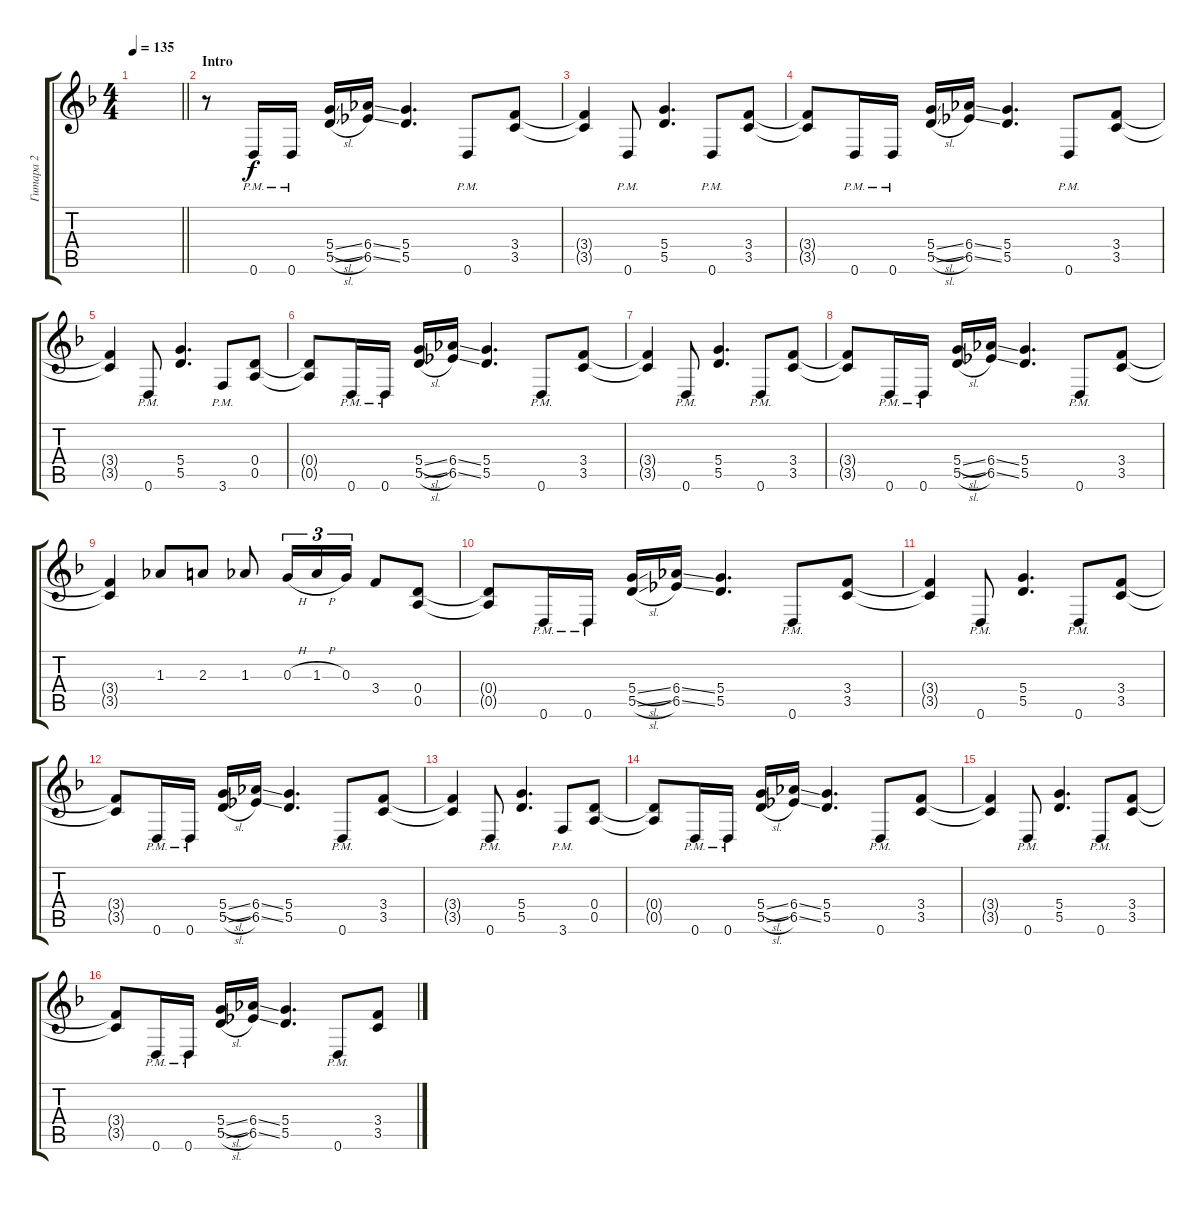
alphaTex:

\track ("Гитара 2" "Гитара 2") {instrument distortionguitar}
\staff {score tabs}
\tuning (E4 B3 G3 D3 A2 D2) {hide}
\ts (4 4)
\tempo 135
\clef g2
\barLineRight lightlight
\ks dminor
|
\section ("" "Intro")
r.8 0.6{pm}.16 0.6{pm}.16 (5.4{sl} 5.5{sl}).16 (6.4{ss} 6.5{ss}).16 (5.4 5.5).4{d} 0.6{pm}.8 (3.4 3.5).8 |
(3.4{t} 3.5{t}).4 0.6{pm}.8 (5.4 5.5).4{d} 0.6{pm}.8 (3.4 3.5).8 |
(3.4{t} 3.5{t}).8 0.6{pm}.16 0.6{pm}.16 (5.4{sl} 5.5{sl}).16 (6.4{ss} 6.5{ss}).16 (5.4 5.5).4{d} 0.6{pm}.8 (3.4 3.5).8 |
(3.4{t} 3.5{t}).4 0.6{pm}.8 (5.4 5.5).4{d} 3.6{pm}.8 (0.4 0.5).8 |
(0.4{t} 0.5{t}).8 0.6{pm}.16 0.6{pm}.16 (5.4{sl} 5.5{sl}).16 (6.4{ss} 6.5{ss}).16 (5.4 5.5).4{d} 0.6{pm}.8 (3.4 3.5).8 |
(3.4{t} 3.5{t}).4 0.6{pm}.8 (5.4 5.5).4{d} 0.6{pm}.8 (3.4 3.5).8 |
(3.4{t} 3.5{t}).8 0.6{pm}.16 0.6{pm}.16 (5.4{sl} 5.5{sl}).16 (6.4{ss} 6.5{ss}).16 (5.4 5.5).4{d} 0.6{pm}.8 (3.4 3.5).8 |
(3.4{t} 3.5{t}).4 1.3.8 2.3.8 1.3.8 0.3{h}.16{tu (3 2)} 1.3{h}.16{tu (3 2)} 0.3.16{tu (3 2)} 3.4.8 (0.4 0.5).8 |
(0.4{t} 0.5{t}).8 0.6{pm}.16 0.6{pm}.16 (5.4{sl} 5.5{sl}).16 (6.4{ss} 6.5{ss}).16 (5.4 5.5).4{d} 0.6{pm}.8 (3.4 3.5).8 |
(3.4{t} 3.5{t}).4 0.6{pm}.8 (5.4 5.5).4{d} 0.6{pm}.8 (3.4 3.5).8 |
(3.4{t} 3.5{t}).8 0.6{pm}.16 0.6{pm}.16 (5.4{sl} 5.5{sl}).16 (6.4{ss} 6.5{ss}).16 (5.4 5.5).4{d} 0.6{pm}.8 (3.4 3.5).8 |
(3.4{t} 3.5{t}).4 0.6{pm}.8 (5.4 5.5).4{d} 3.6{pm}.8 (0.4 0.5).8 |
(0.4{t} 0.5{t}).8 0.6{pm}.16 0.6{pm}.16 (5.4{sl} 5.5{sl}).16 (6.4{ss} 6.5{ss}).16 (5.4 5.5).4{d} 0.6{pm}.8 (3.4 3.5).8 |
(3.4{t} 3.5{t}).4 0.6{pm}.8 (5.4 5.5).4{d} 0.6{pm}.8 (3.4 3.5).8 |
(3.4{t} 3.5{t}).8 0.6{pm}.16 0.6{pm}.16 (5.4{sl} 5.5{sl}).16 (6.4{ss} 6.5{ss}).16 (5.4 5.5).4{d} 0.6{pm}.8 (3.4 3.5).8
